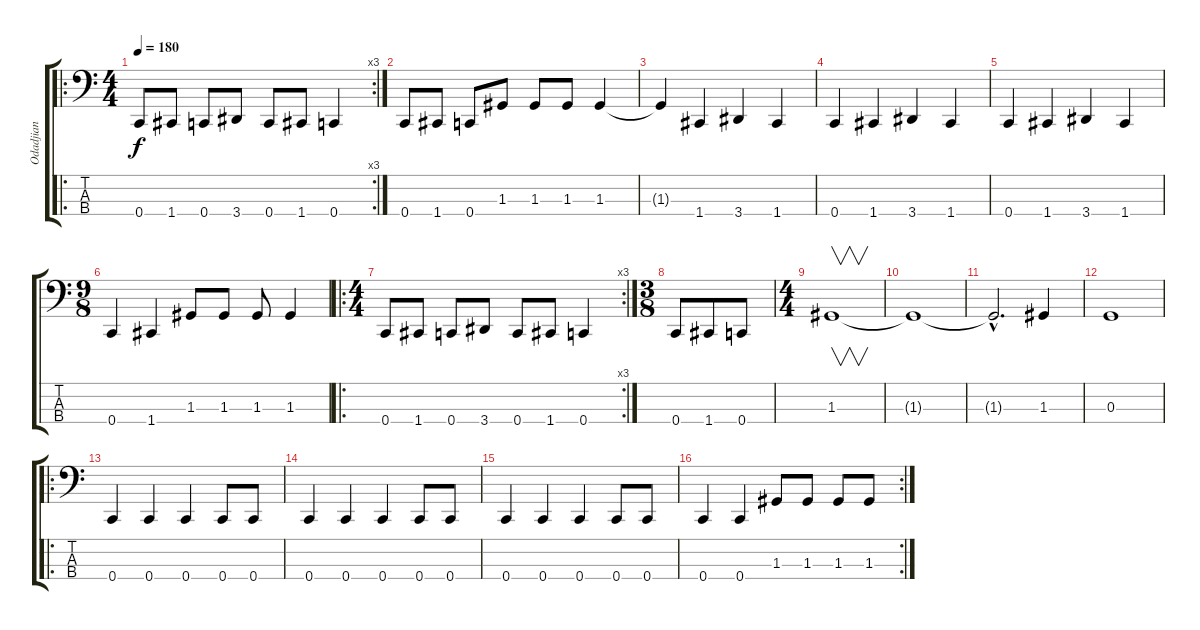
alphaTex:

\track ("Odadjian" "Odadjian") {instrument electricbasspick}
\staff {score tabs}
\tuning (F2 C2 G1 C1) {hide}
\ro
\rc 3
\ts (4 4)
\tempo 180
\clef f4
\ks c
0.4.8{dy f} 1.4.8 0.4.8 3.4.8 0.4.8 1.4.8 0.4.4 |
0.4.8 1.4.8 0.4.8 1.3.8 1.3.8 1.3.8 1.3.4 |
1.3{t}.4 1.4.4 3.4.4 1.4.4 |
0.4.4 1.4.4 3.4.4 1.4.4 |
0.4.4 1.4.4 3.4.4 1.4.4 |
\ts (9 8)
0.4.4 1.4.4 1.3.8 1.3.8 1.3.8 1.3.4 |
\ro
\rc 3
\ts (4 4)
0.4.8 1.4.8 0.4.8 3.4.8 0.4.8 1.4.8 0.4.4 |
\ts (3 8)
0.4.8 1.4.8 0.4.8 |
\ts (4 4)
1.3.1{v} |
1.3{t}.1 |
1.3{hac t}.2{d} 1.3.4 |
0.3.1 |
\ro
0.4.4 0.4.4 0.4.4 0.4.8 0.4.8 |
0.4.4 0.4.4 0.4.4 0.4.8 0.4.8 |
0.4.4 0.4.4 0.4.4 0.4.8 0.4.8 |
\rc 2
0.4.4 0.4.4 1.3.8 1.3.8 1.3.8 1.3.8
